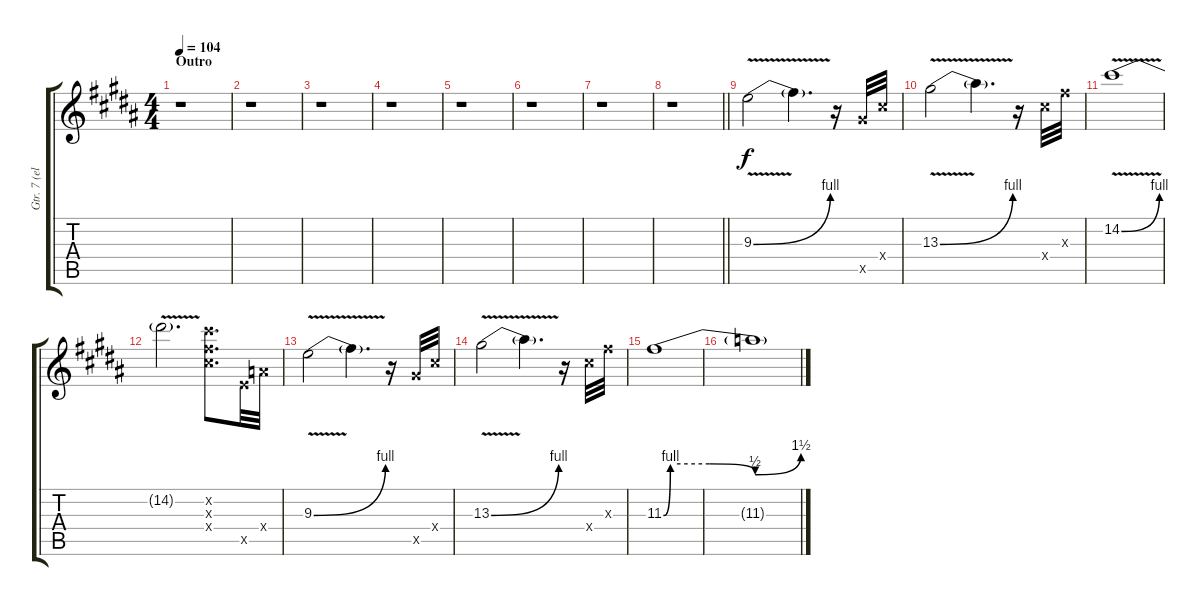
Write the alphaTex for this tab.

\track ("Gtr. 7 (elec.)" "Gtr. 7 (el") {instrument distortionguitar}
\staff {score tabs}
\tuning (E4 B3 G3 D3 A2 E2) {hide}
\ts (4 4)
\section ("" "Outro")
\tempo 104
\clef g2
\ks b
r.1{dy f} |
r.1 |
r.1 |
r.1 |
r.1 |
r.1 |
r.1 |
\barLineRight lightlight
r.1 |
9.3{be (bend 0 0 60 4) v}.2 9.3{t}.4{d} r.16 11.5{x}.32 11.4{x}.32 |
13.3{be (bend 0 0 60 4) v}.2 13.3{t}.4{d} r.16 11.4{x}.32 11.3{x}.32 |
14.2{be (bend 0 0 60 4) v}.1 |
14.2{t}.2{d} (14.2{x} 11.3{x} 11.4{x}).8{d} 7.5{x}.32 7.4{x}.32 |
9.3{be (bend 0 0 60 4) v}.2 9.3{t}.4{d} r.16 11.5{x}.32 11.4{x}.32 |
13.3{be (bend 0 0 60 4) v}.2 13.3{t}.4{d} r.16 11.4{x}.32 11.3{x}.32 |
\ks g#minor
11.3{be (custom 0 0 3 4 20 4 40 2 60 6)}.1 |
11.3{t}.1
